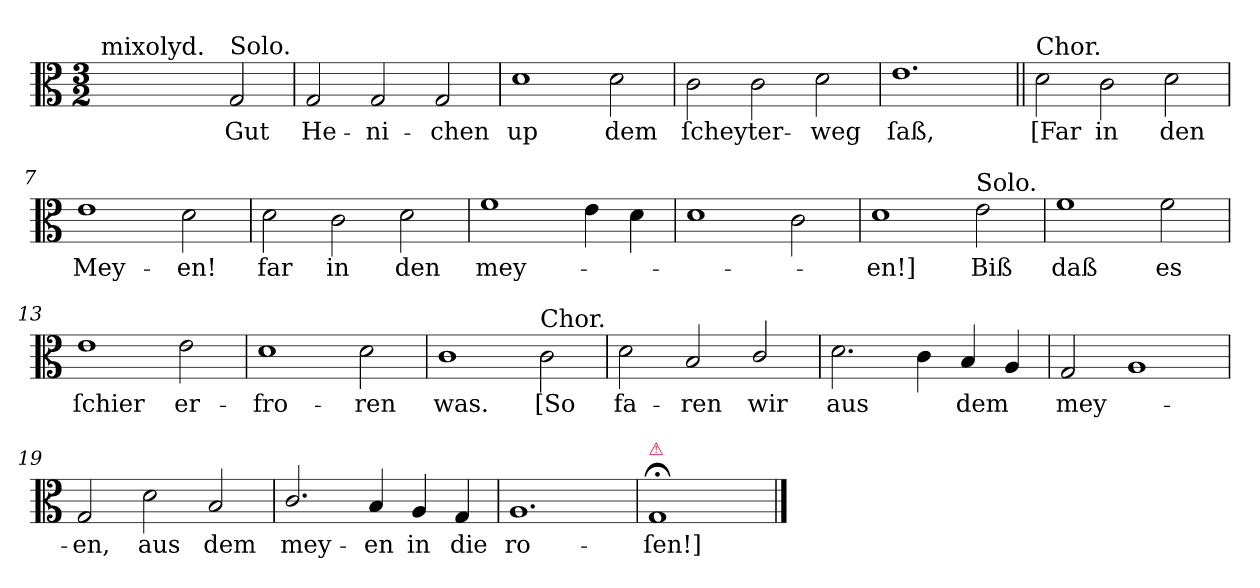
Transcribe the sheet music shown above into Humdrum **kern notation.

**kern	**text
*part1	*part1
*staff1	*staff1
*clefC3	*
*k[]	*
*G:mix	*
*M3/2	*
=1	=1
!LO:TX:a:t=mixolyd.	!
2ryy	.
2ryy	.
!LO:TX:a:t=Solo.	!
2G	Gut
=2	=2
2G	He-
2G	-ni-
2G	-chen
=3	=3
1d	up
2d	dem
=4	=4
2c	ſcheyter-
2c	.
2d	-weg
=5	=5
1.e	ſaß,
=6||	=6||
!LO:TX:a:t=Chor.	!
2d	[Far
2c	in
2d	den
=7	=7
1e	Mey-
2d	-en!
=8	=8
2d	far
2c	in
2d	den
=9	=9
1f	mey-
4e	.
4d	.
=10	=10
1d	.
2c	.
=11	=11
1d	-en!]
!LO:TX:a:t=Solo.	!
2e	Biß
=12	=12
1f	daß
2f	es
=13	=13
1e	ſchier
2e	er-
=14	=14
1d	-fro-
2d	-ren
=15	=15
1c	was.
!LO:TX:a:t=Chor.	!
2c	[So
=16	=16
2d	fa-
2B	-ren
2c/	wir
=17	=17
2.d	aus
4c	.
4B	dem
4A	.
=18	=18
2G	mey-
1A	.
=19	=19
2G	-en,
2d	aus
2B	dem
=20	=20
2.c/	mey-
4B	-en
4A	in
4G	die
=21	=21
1.A	ro-
=22	=22
!LO:TX:a:color=crimson:t=⚠	!
!LO:N:vis=1	!
1.G;<	-ſen!]
==	==
*-	*-
